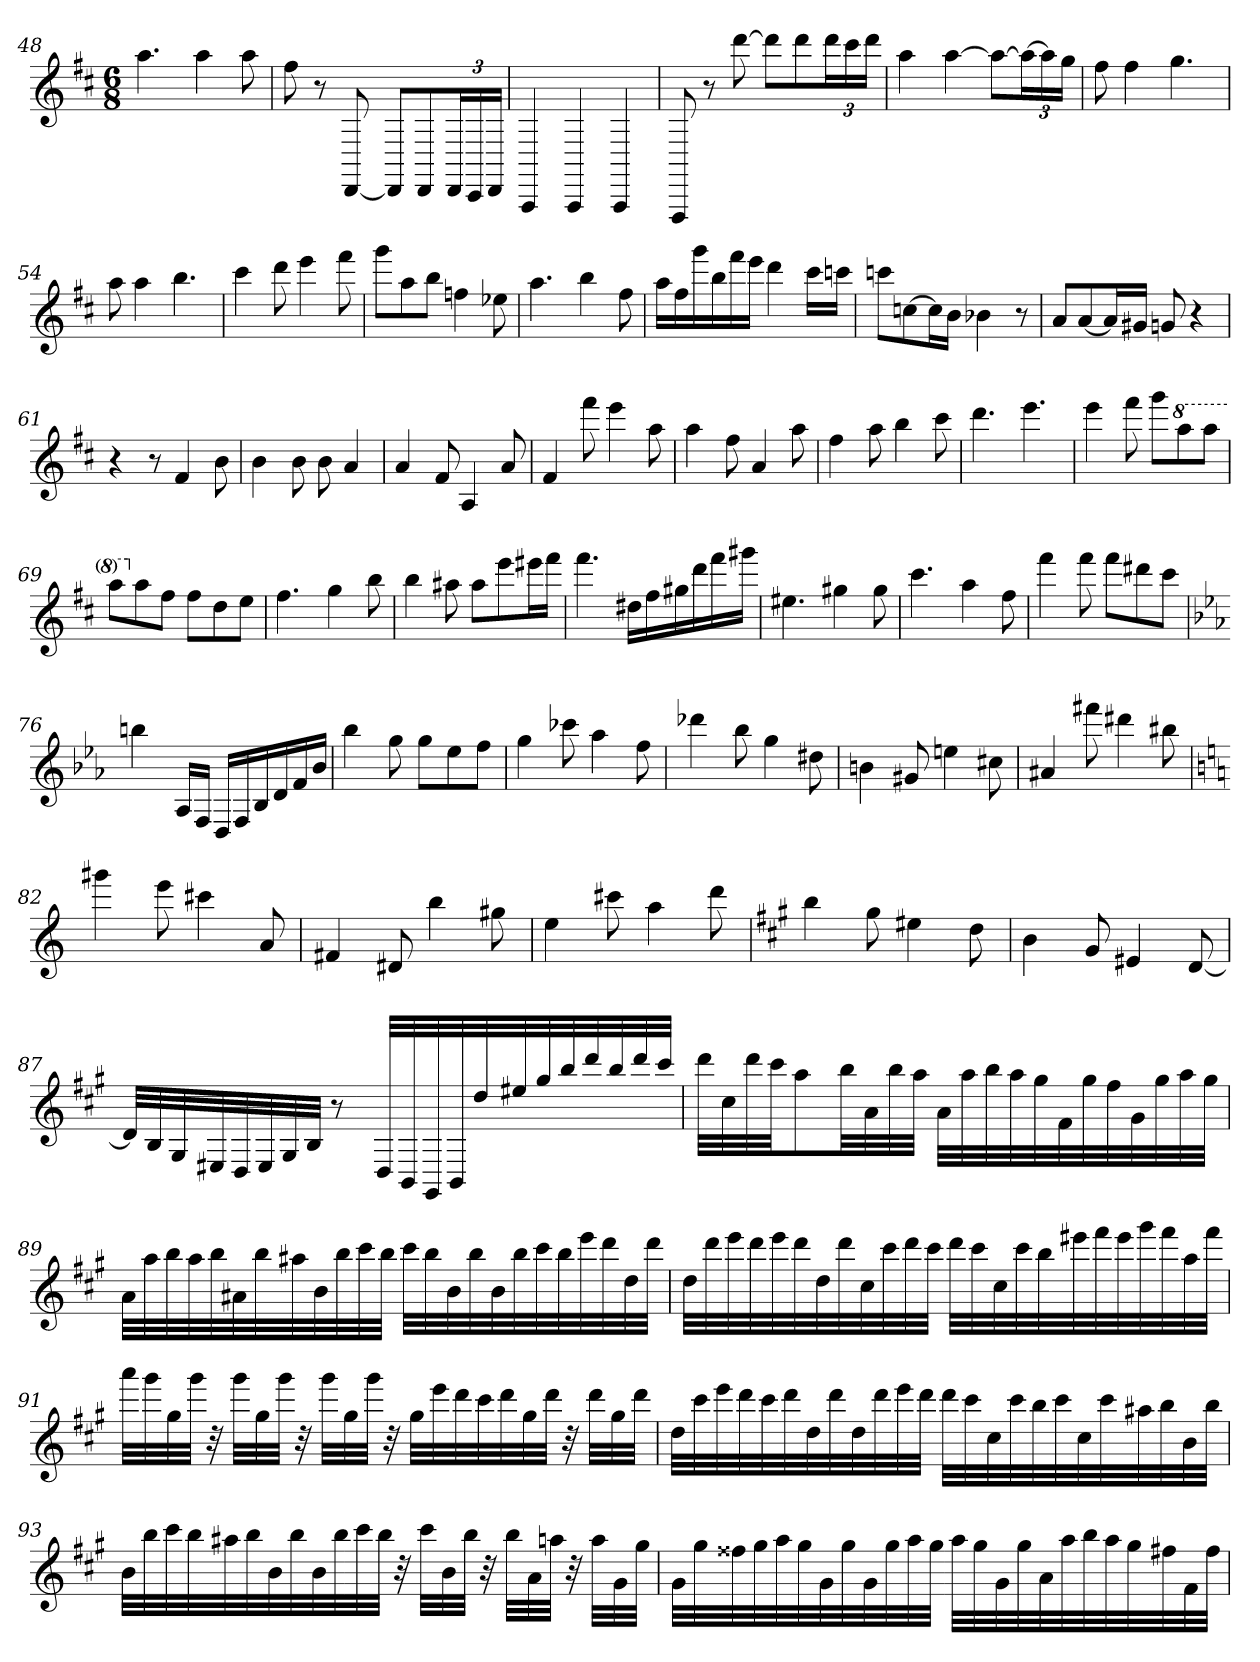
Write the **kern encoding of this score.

**kern
*part1
*staff1
*clefG2
*k[f#c#]
*M6/8
=48
4.aa
4aa
8aa
=49
8ff#
8r
[8DD
8DD/L]
8DD/
24DD/L
24CC#/
24DD/JJ
=50
4AAA
4AAA
4AAA
=51
8FFF#
8r
[8ddd
8ddd\L]
8ddd\
24ddd\L
24ccc#\
24ddd\JJ
=52
4aa
[4aa
8aa\L_
24aa\L_
24aa\]
24gg\JJ
=53
8ff#
4ff#
4.gg
=54
8aa
4aa
4.bb
=55
4ccc#
8ddd
4eee
8fff#
=56
8ggg\L
8aa\
8bb\J
4ffn
8ee-X
=57
4.aa
4bb
8ff#
=58
16aa\LL
16ff#\
16ggg\
16bb\
16fff#\
16eee\JJ
4ddd
16ccc#\LL
16cccn\JJ
=59
8cccn\L
[8ccn\
16cc\L]
16b\JJ
4b-X
8r
=60
8a/L
[8a/
16a/L]
16g#X/JJ
8gn
4r
=61
4r
8r
4f#
8b
=62
4b
8b
8b
4a
=63
4a
8f#
4A
8a
=64
4f#
8fff#
4eee
8aa
=65
4aa
8ff#
4a
8aa
=66
4ff#
8aa
4bb
8ccc#
=67
4.ddd
4.eee
=68
4eee
8fff#
8ggg\L
*8va
8aaa\
8aaa\J
=69
8aaa\L
*X8va
8aa\
8ff#\J
8ff#\L
8dd\
8ee\J
=70
4.ff#
4gg
8bb
=71
4bb
8aa#X
8aa#\L
8eee\
16eee#X\L
16fff#\JJ
=72
4.fff#
16dd#X\LL
16ff#\
16gg#X\
16ddd\
16fff#\
16ggg#X\JJ
=73
4.ee#X
4gg#X
8gg#
=74
4.ccc#
4aa
8ff#
=75
4fff#
8fff#
8fff#\L
8ddd#X\
8ccc#\J
=76
*k[b-e-a-]
4bbn
16A-/LL
16F/JJ
16D/LL
16F/
16B-/
16d/
16f/
16b-/JJ
=77
4bb-
8gg
8gg\L
8ee-\
8ff\J
=78
4gg
8ccc-X
4aa-
8ff
=79
4ddd-X
8bb-
4gg
8dd#X
=80
4bn
8g#X
4een
8cc#X
=81
4a#X
8fff#X
4ddd#X
8bb#X
=82
*k[]
4ggg#X
8eee
4ccc#X
8a
=83
4f#X
8d#X
4bb
8gg#X
=84
4ee
8ccc#X
4aa
8ddd
=85
*k[f#c#g#]
4bb
8gg#
4ee#X
8dd
=86
4b
8g#
4e#X
[8d
=87
32d/LLL]
32B/
32G#/
32E#X/
32D/
32E#/
32G#/
32B/JJJ
8r
32D/LLL
32BB/
32GG#/
32BB/
32dd/
32ee#X/
32gg#/
32bb/
32ddd/
32bb/
32ddd/
32ccc#/JJJ
=88
32ddd\LLL
32cc#\
32ddd\
32ccc#\JJ
8aa\
32bb\LL
32a\
32bb\
32aa\JJJ
32a\LLL
32aa\
32bb\
32aa\
32gg#\
32f#\
32gg#\
32ff#\
32g#\
32gg#\
32aa\
32gg#\JJJ
=89
32a\LLL
32aa\
32bb\
32aa\
32bb\
32a#X\
32bb\
32aa#X\
32b\
32bb\
32ccc#\
32bb\JJJ
32ccc#\LLL
32bb\
32b\
32bb\
32b\
32bb\
32ccc#\
32bb\
32eee\
32ddd\
32dd\
32ddd\JJJ
=90
32dd\LLL
32ddd\
32eee\
32ddd\
32eee\
32ddd\
32dd\
32ddd\
32cc#\
32ccc#\
32ddd\
32ccc#\JJJ
32ddd\LLL
32ccc#\
32cc#\
32ccc#\
32bb\
32eee#X\
32fff#\
32eee#\
32ggg#\
32fff#\
32aa\
32fff#\JJJ
=91
32aaa\LLL
32ggg#\
32gg#\
32ggg#\JJJ
32r
32ggg#\LLL
32gg#\
32ggg#\JJJ
32r
32ggg#\LLL
32gg#\
32ggg#\JJJ
32r
32gg#\LLL
32eee\
32ddd\
32ccc#\
32ddd\
32gg#\
32ddd\JJJ
32r
32ddd\LLL
32gg#\
32ddd\JJJ
=92
32dd\LLL
32ccc#\
32eee\
32ddd\
32ccc#\
32ddd\
32dd\
32ddd\
32dd\
32ddd\
32eee\
32ddd\JJJ
32ddd\LLL
32ccc#\
32cc#\
32ccc#\
32bb\
32ccc#\
32cc#\
32ccc#\
32aa#X\
32bb\
32b\
32bb\JJJ
=93
32b\LLL
32bb\
32ccc#\
32bb\
32aa#X\
32bb\
32b\
32bb\
32b\
32bb\
32ccc#\
32bb\JJJ
32r
32ccc#\LLL
32b\
32bb\JJJ
32r
32bb\LLL
32a\
32aan\JJJ
32r
32aa\LLL
32g#\
32gg#\JJJ
=94
32g#\LLL
32gg#\
32ff##X\
32gg#\
32aa\
32gg#\
32g#\
32gg#\
32g#\
32gg#\
32aa\
32gg#\JJJ
32aa\LLL
32gg#\
32g#\
32gg#\
32a\
32aa\
32bb\
32aa\
32gg#\
32ff#X\
32f#\
32ff#\JJJ
=
*-
